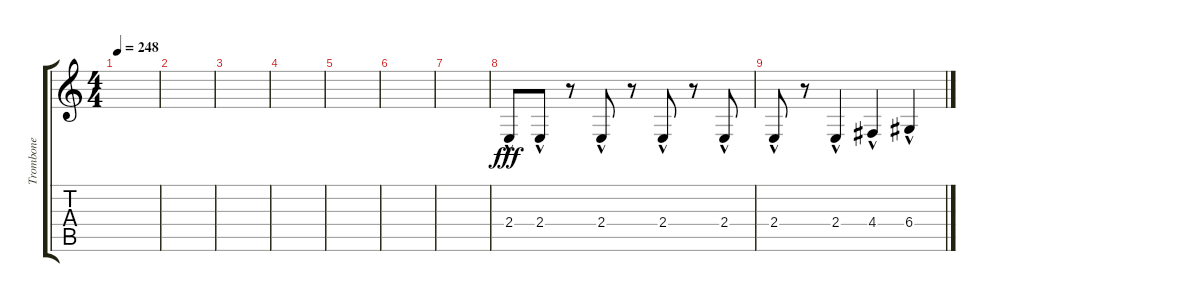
\track ("Trombone" "Trombone") {instrument trombone}
\staff {score tabs}
\tuning (E4 B3 G3 D3 A2 E2) {hide}
\ts (4 4)
\tempo 248
\clef g2
\ks c
|
|
|
|
|
|
|
2.4{hac}.8{dy fff} 2.4{hac}.8 r.8 2.4{hac}.8 r.8 2.4{hac}.8 r.8 2.4{hac}.8 |
2.4{hac}.8 r.8 2.4{hac}.4 4.4{hac}.4 6.4{hac}.4
